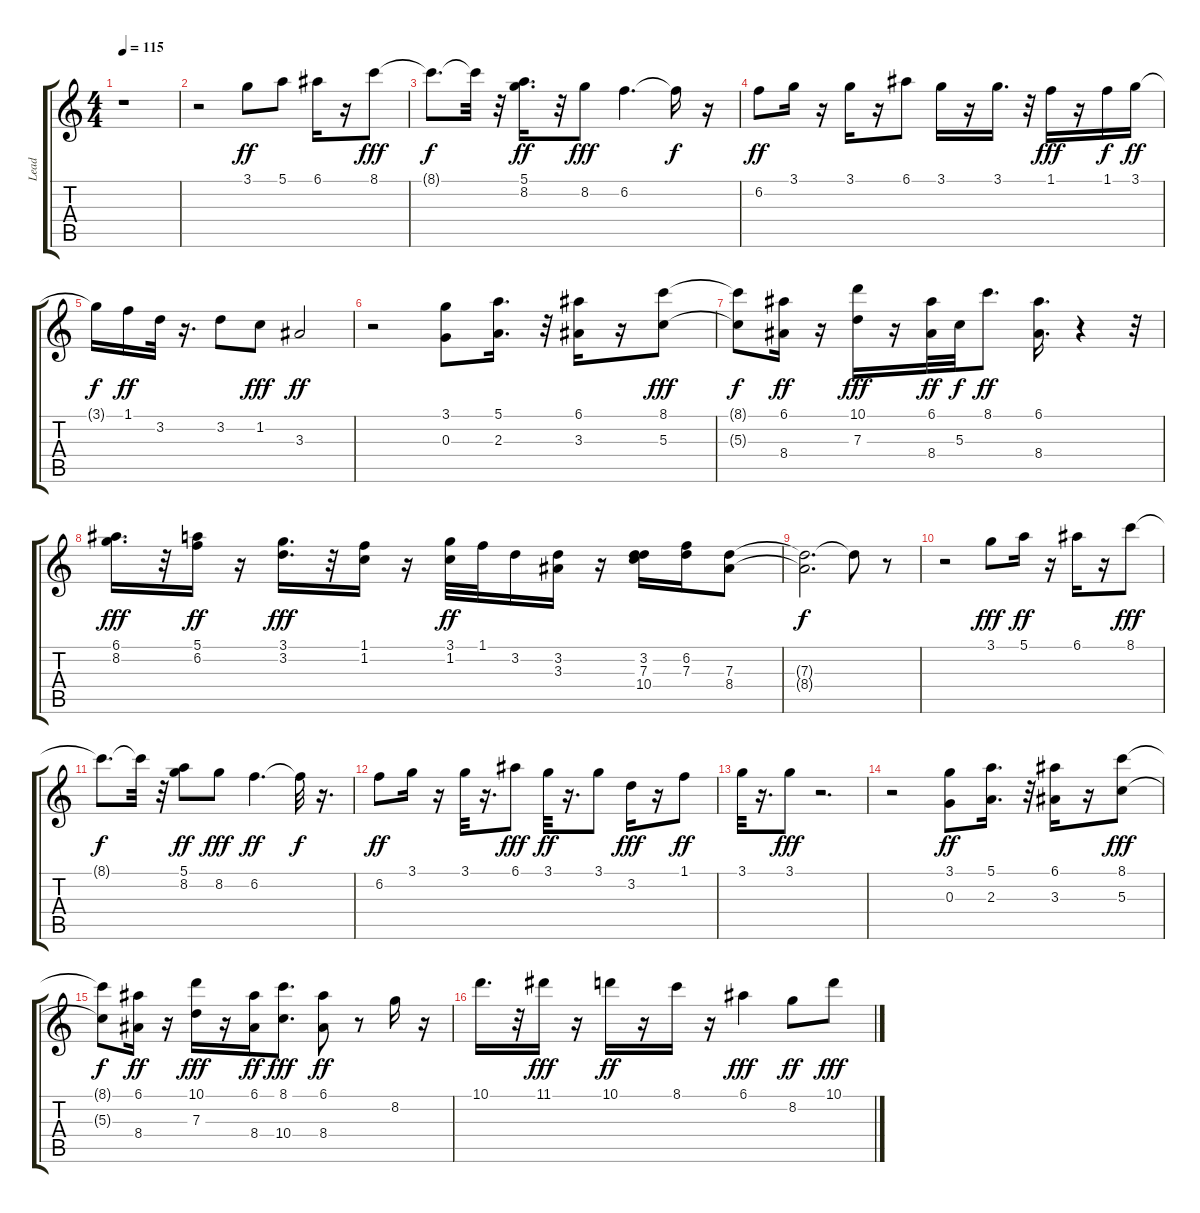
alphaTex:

\track ("Lead" "Lead") {instrument acousticguitarnylon}
\staff {score tabs}
\tuning (E4 B3 G3 D3 A2 E2) {hide}
\ts (4 4)
\tempo 115
\clef g2
\ks c
r.1{dy ff} |
r.2 3.1.8 5.1.8 6.1.16 r.16 8.1.8{dy fff} |
8.1{t}.8{d dy f} 8.1{t}.32 r.32 (5.1 8.2).16{d dy ff} r.32 8.2.8{dy fff} 6.2.4{d} 6.2{t}.16{dy f} r.16 |
6.2.8{dy ff} 3.1.16 r.16 3.1.16 r.16 6.1.8 3.1.16 r.16 3.1.16{d} r.32 1.1.16{dy fff} r.16 1.1.16{dy f} 3.1.16{dy ff} |
3.1{t}.16{dy f} 1.1.16{dy ff} 3.2.32 r.16{d} 3.2.8 1.2.8{dy fff} 3.3.2{dy ff} |
r.2 (3.1 0.3).8 (5.1 2.3).16{d} r.32 (6.1 3.3).16 r.16 (8.1 5.3).8{dy fff} |
(8.1{t} 5.3{t}).8{dy f} (6.1 8.4).16{dy ff} r.16 (10.1 7.3).16{dy fff} r.16 (6.1 8.4).32{dy ff} 5.3.32{dy f} 8.1.8{d dy ff} (6.1 8.4).16{d} r.4 r.32 |
(6.1 8.2).16{d dy fff} r.32 (5.1 6.2).16{dy ff} r.16 (3.1 3.2).16{d dy fff} r.32 (1.1 1.2).16 r.16 (3.1 1.2).32{dy ff} 1.1.32 3.2.16 (3.2 3.3).16 r.16 (3.2 7.3 10.4).16 (6.2 7.3).16 (7.3 8.4).8 |
(7.3{t} 8.4{t}).2{d dy f} 7.3{t}.8 r.8 |
r.2 3.1.8{dy fff} 5.1.16{dy ff} r.16 6.1.16 r.16 8.1.8{dy fff} |
8.1{t}.8{d dy f} 8.1{t}.32 r.32 (5.1 8.2).8{dy ff} 8.2.8{dy fff} 6.2.4{d dy ff} 6.2{t}.32{dy f} r.16{d} |
6.2.8{dy ff} 3.1.16 r.16 3.1.32 r.16{d} 6.1.8{dy fff} 3.1.32{dy ff} r.16{d} 3.1.8 3.2.16{dy fff} r.16 1.1.8{dy ff} |
3.1.32 r.16{d} 3.1.8{dy fff} r.2{d} |
r.2 (3.1 0.3).8{dy ff} (5.1 2.3).16{d} r.32 (6.1 3.3).16 r.16 (8.1 5.3).8{dy fff} |
(8.1{t} 5.3{t}).8{dy f} (6.1 8.4).16{dy ff} r.16 (10.1 7.3).16{dy fff} r.16 (6.1 8.4).16{dy ff} (8.1 10.4).8{d dy fff} (6.1 8.4).8{dy ff} r.8 8.2.16 r.16 |
10.1.16{d} r.32 11.1.16{dy fff} r.16 10.1.16{dy ff} r.16 8.1.16 r.16 6.1.4{dy fff} 8.2.8{dy ff} 10.1.8{dy fff}
